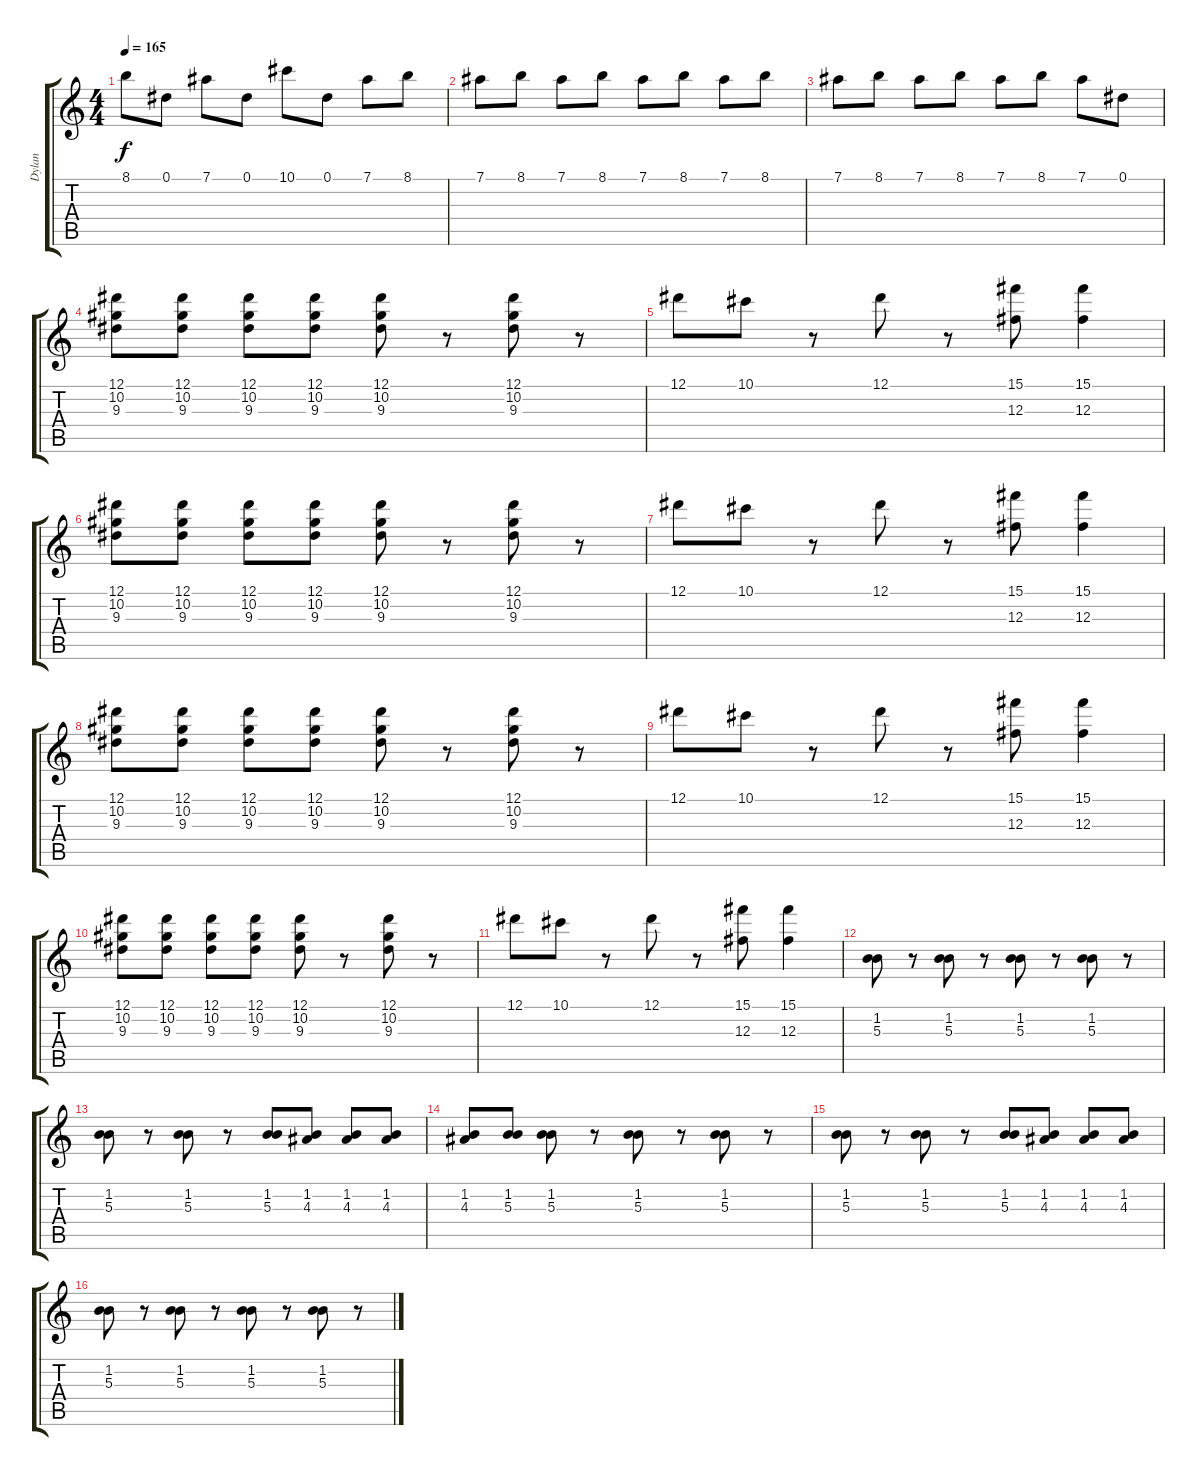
\track ("Dylan" "Dylan") {instrument distortionguitar}
\staff {score tabs}
\tuning (Eb4 Bb3 Gb3 Db3 Ab2 Db2) {hide}
\ts (4 4)
\tempo 165
\clef g2
\ks c
8.1.8{dy f} 0.1.8 7.1.8 0.1.8 10.1.8 0.1.8 7.1.8 8.1.8 |
7.1.8 8.1.8 7.1.8 8.1.8 7.1.8 8.1.8 7.1.8 8.1.8 |
7.1.8 8.1.8 7.1.8 8.1.8 7.1.8 8.1.8 7.1.8 0.1.8 |
(12.1 10.2 9.3).8 (12.1 10.2 9.3).8 (12.1 10.2 9.3).8 (12.1 10.2 9.3).8 (12.1 10.2 9.3).8 r.8 (12.1 10.2 9.3).8 r.8 |
12.1.8 10.1.8 r.8 12.1.8 r.8 (15.1 12.3).8 (15.1 12.3).4 |
(12.1 10.2 9.3).8 (12.1 10.2 9.3).8 (12.1 10.2 9.3).8 (12.1 10.2 9.3).8 (12.1 10.2 9.3).8 r.8 (12.1 10.2 9.3).8 r.8 |
12.1.8 10.1.8 r.8 12.1.8 r.8 (15.1 12.3).8 (15.1 12.3).4 |
(12.1 10.2 9.3).8 (12.1 10.2 9.3).8 (12.1 10.2 9.3).8 (12.1 10.2 9.3).8 (12.1 10.2 9.3).8 r.8 (12.1 10.2 9.3).8 r.8 |
12.1.8 10.1.8 r.8 12.1.8 r.8 (15.1 12.3).8 (15.1 12.3).4 |
(12.1 10.2 9.3).8 (12.1 10.2 9.3).8 (12.1 10.2 9.3).8 (12.1 10.2 9.3).8 (12.1 10.2 9.3).8 r.8 (12.1 10.2 9.3).8 r.8 |
12.1.8 10.1.8 r.8 12.1.8 r.8 (15.1 12.3).8 (15.1 12.3).4 |
(1.2 5.3).8 r.8 (1.2 5.3).8 r.8 (1.2 5.3).8 r.8 (1.2 5.3).8 r.8 |
(1.2 5.3).8 r.8 (1.2 5.3).8 r.8 (1.2 5.3).8 (1.2 4.3).8 (1.2 4.3).8 (1.2 4.3).8 |
(1.2 4.3).8 (1.2 5.3).8 (1.2 5.3).8 r.8 (1.2 5.3).8 r.8 (1.2 5.3).8 r.8 |
(1.2 5.3).8 r.8 (1.2 5.3).8 r.8 (1.2 5.3).8 (1.2 4.3).8 (1.2 4.3).8 (1.2 4.3).8 |
(1.2 5.3).8 r.8 (1.2 5.3).8 r.8 (1.2 5.3).8 r.8 (1.2 5.3).8 r.8
